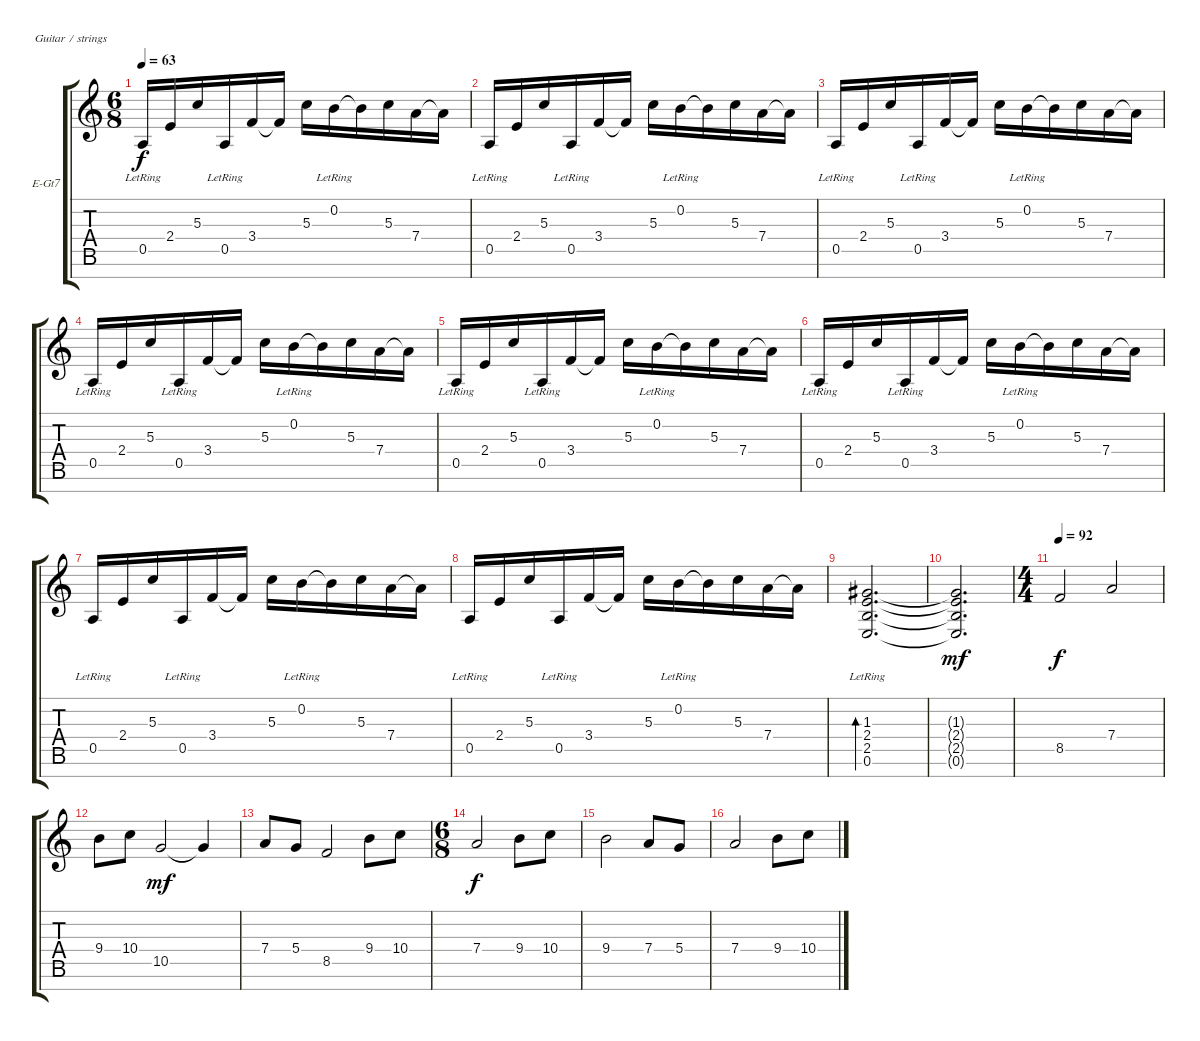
\defaultSystemsLayout 4
\bracketExtendMode groupsimilarinstruments
\firstSystemTrackNameOrientation horizontal
\otherSystemsTrackNameOrientation horizontal
\track ("Electric Guitar" "E-Gt7") {instrument overdrivenguitar}
\staff {score tabs}
\tuning (E4 B3 G3 D3 A2 E2 B1)
\ts (6 8)
\tempo 63
\clef g2
\ks c
0.5{lr}.16{dy f} 2.4.16 5.3.16 0.5{lr}.16 3.4.16 3.4{t}.16 5.3.16 0.2{lr}.16 0.2{t}.16 5.3.16 7.4.16 7.4{t}.16 |
0.5{lr}.16 2.4.16 5.3.16 0.5{lr}.16 3.4.16 3.4{t}.16 5.3.16 0.2{lr}.16 0.2{t}.16 5.3.16 7.4.16 7.4{t}.16 |
0.5{lr}.16 2.4.16 5.3.16 0.5{lr}.16 3.4.16 3.4{t}.16 5.3.16 0.2{lr}.16 0.2{t}.16 5.3.16 7.4.16 7.4{t}.16 |
0.5{lr}.16 2.4.16 5.3.16 0.5{lr}.16 3.4.16 3.4{t}.16 5.3.16 0.2{lr}.16 0.2{t}.16 5.3.16 7.4.16 7.4{t}.16 |
0.5{lr}.16 2.4.16 5.3.16 0.5{lr}.16 3.4.16 3.4{t}.16 5.3.16 0.2{lr}.16 0.2{t}.16 5.3.16 7.4.16 7.4{t}.16 |
0.5{lr}.16 2.4.16 5.3.16 0.5{lr}.16 3.4.16 3.4{t}.16 5.3.16 0.2{lr}.16 0.2{t}.16 5.3.16 7.4.16 7.4{t}.16 |
0.5{lr}.16 2.4.16 5.3.16 0.5{lr}.16 3.4.16 3.4{t}.16 5.3.16 0.2{lr}.16 0.2{t}.16 5.3.16 7.4.16 7.4{t}.16 |
0.5{lr}.16 2.4.16 5.3.16 0.5{lr}.16 3.4.16 3.4{t}.16 5.3.16 0.2{lr}.16 0.2{t}.16 5.3.16 7.4.16 7.4{t}.16 |
(2.5{lr} 2.4 0.6 1.3).2{d bd 115} |
(0.6{t} 2.5{t} 2.4{t} 1.3{t}).2{d dy mf} |
\ts (4 4)
\tempo 92
8.5.2{dy f} 7.4.2 |
9.4.8 10.4.8 10.5.2{dy mf} 10.5{t}.4 |
7.4.8 5.4.8 8.5.2 9.4.8 10.4.8 |
\ts (6 8)
7.4.2{dy f} 9.4.8 10.4.8 |
9.4.2 7.4.8 5.4.8 |
7.4.2 9.4.8 10.4.8
